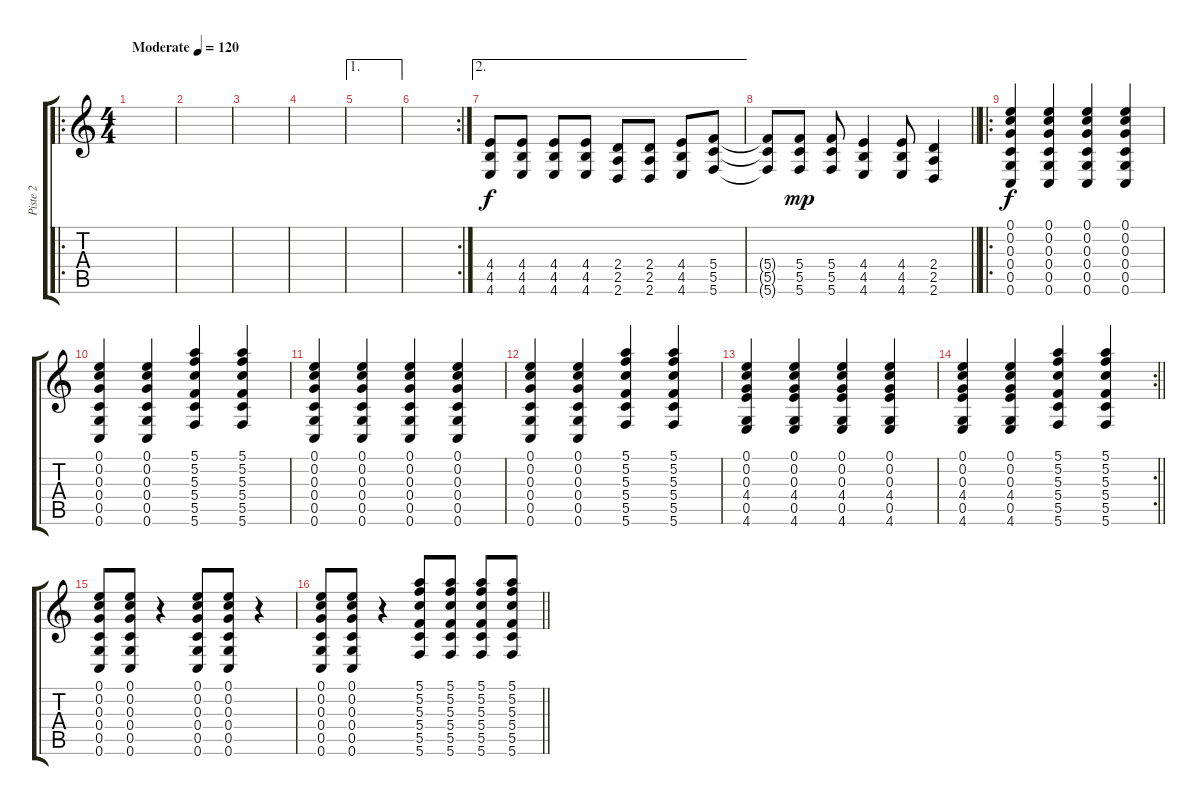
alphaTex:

\track ("Piste 2" "Piste 2") {instrument distortionguitar}
\staff {score tabs}
\tuning (E4 C4 G3 C3 G2 C2) {hide}
\ro
\ts (4 4)
\tempo (120 "Moderate")
\clef g2
\ks c
|
|
|
|
\ae 1
|
\rc 2
|
\ae 2
(4.4 4.5 4.6).8 (4.4 4.5 4.6).8 (4.4 4.5 4.6).8 (4.4 4.5 4.6).8 (2.4 2.5 2.6).8 (2.4 2.5 2.6).8 (4.4 4.5 4.6).8 (5.4 5.5 5.6).8 |
\barLineRight lightlight
(5.4{t} 5.5{t} 5.6{t}).8{dy f} (5.4 5.5 5.6).8{dy mp} (5.4 5.5 5.6).8 (4.4 4.5 4.6).4 (4.4 4.5 4.6).8 (2.4 2.5 2.6).4 |
\ro
\section ("" "")
(0.1 0.2 0.3 0.4 0.5 0.6).4{dy f} (0.1 0.2 0.3 0.4 0.5 0.6).4 (0.1 0.2 0.3 0.4 0.5 0.6).4 (0.1 0.2 0.3 0.4 0.5 0.6).4 |
(0.1 0.2 0.3 0.4 0.5 0.6).4 (0.1 0.2 0.3 0.4 0.5 0.6).4 (5.1 5.2 5.3 5.4 5.5 5.6).4 (5.1 5.2 5.3 5.4 5.5 5.6).4 |
(0.1 0.2 0.3 0.4 0.5 0.6).4 (0.1 0.2 0.3 0.4 0.5 0.6).4 (0.1 0.2 0.3 0.4 0.5 0.6).4 (0.1 0.2 0.3 0.4 0.5 0.6).4 |
(0.1 0.2 0.3 0.4 0.5 0.6).4 (0.1 0.2 0.3 0.4 0.5 0.6).4 (5.1 5.2 5.3 5.4 5.5 5.6).4 (5.1 5.2 5.3 5.4 5.5 5.6).4 |
(0.1 0.2 0.3 4.4 0.5 4.6).4 (0.1 0.2 0.3 4.4 0.5 4.6).4 (0.1 0.2 0.3 4.4 0.5 4.6).4 (0.1 0.2 0.3 4.4 0.5 4.6).4 |
\rc 2
\barLineRight lightlight
(0.1 0.2 0.3 4.4 0.5 4.6).4 (0.1 0.2 0.3 4.4 0.5 4.6).4 (5.1 5.2 5.3 5.4 5.5 5.6).4 (5.1 5.2 5.3 5.4 5.5 5.6).4 |
(0.1 0.2 0.3 0.4 0.5 0.6).8 (0.1 0.2 0.3 0.4 0.5 0.6).8 r.4 (0.1 0.2 0.3 0.4 0.5 0.6).8 (0.1 0.2 0.3 0.4 0.5 0.6).8 r.4 |
\barLineRight lightlight
(0.1 0.2 0.3 0.4 0.5 0.6).8 (0.1 0.2 0.3 0.4 0.5 0.6).8 r.4 (5.1 5.2 5.3 5.4 5.5 5.6).8 (5.1 5.2 5.3 5.4 5.5 5.6).8 (5.1 5.2 5.3 5.4 5.5 5.6).8 (5.1 5.2 5.3 5.4 5.5 5.6).8
